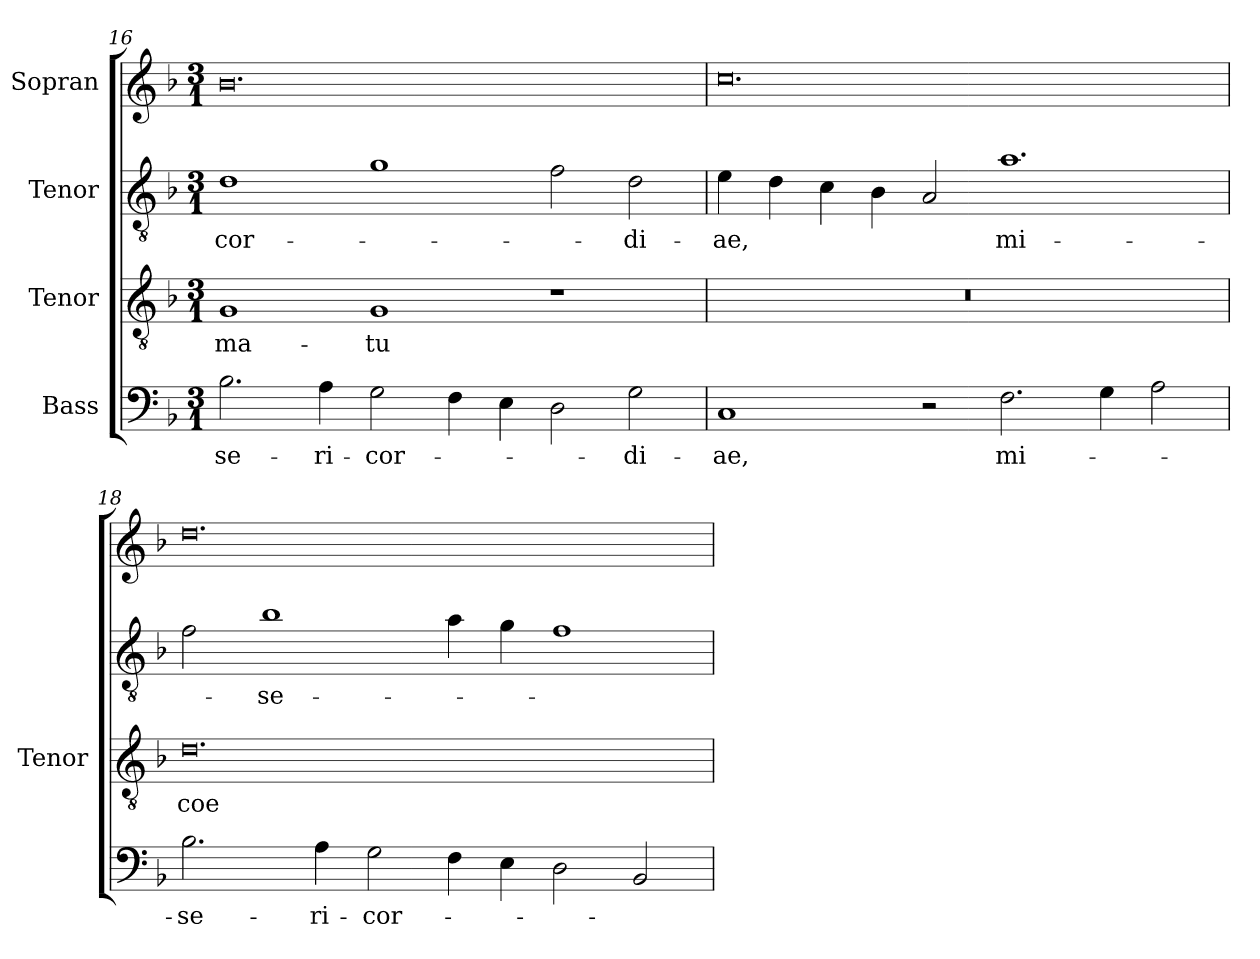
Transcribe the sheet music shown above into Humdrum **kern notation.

**kern	**text	**kern	**text	**kern	**text	**kern
*part4	*part4	*part3	*part3	*part2	*part2	*part1
*staff4	*staff4	*staff3	*staff3	*staff2	*staff2	*staff1
*I"Bass	*	*I"Tenor	*	*I"Tenor	*	*I"Sopran
*	*	*I'Tenor	*	*	*	*
!!LO:PB:g=z
*clefF4	*	*clefGv2	*	*clefGv2	*	*clefG2
*	*	*ITrd7c12	*	*ITrd7c12	*	*
*k[b-]	*	*k[b-]	*	*k[b-]	*	*k[b-]
*F:	*	*F:	*	*F:	*	*F:
*M3/1	*	*M3/1	*	*M3/1	*	*M3/1
=16	=16	=16	=16	=16	=16	=16
!	!LO:LY:b:color=#000000	!	!	!	!	!
!	!	!	!LO:LY:b:color=#000000	!	!	!
!	!	!	!	!	!LO:LY:b:color=#000000	!
2.B-i\	-se-	1GGi	-ma-	1Di	-cor-	0.b-i
!	!LO:LY:b:color=#000000	!	!	!	!	!
4Ai\	-ri-	.	.	.	.	.
!	!LO:LY:b:color=#000000	!	!	!	!	!
!	!	!	!LO:LY:b:color=#000000	!	!	!
2Gi\	-cor-	1GGi	-tu	1Gi	.	.
4Fi\	.	.	.	.	.	.
4Ei\	.	.	.	.	.	.
2Di\	.	1r	.	2Fi\	.	.
!	!LO:LY:b:color=#000000	!	!	!	!	!
!	!	!	!	!	!LO:LY:b:color=#000000	!
2Gi\	-di-	.	.	2Di\	-di-	.
=17	=17	=17	=17	=17	=17	=17
!	!LO:LY:b:color=#000000	!LO:N:vis=1	!	!	!	!
!	!	!	!	!	!LO:LY:b:color=#000000	!
1Ci	-ae,	0.r	.	4Ei\	-ae,	0.cci
.	.	.	.	4Di\	.	.
.	.	.	.	4Ci\	.	.
.	.	.	.	4BB-i\	.	.
2r	.	.	.	2AAi/	.	.
!	!LO:LY:b:color=#000000	!	!	!	!	!
!	!	!	!	!	!LO:LY:b:color=#000000	!
2.Fi\	mi-	.	.	1.Ai	mi-	.
4Gi\	.	.	.	.	.	.
2Ai\	.	.	.	.	.	.
=18	=18	=18	=18	=18	=18	=18
!	!LO:LY:b:color=#000000	!	!	!	!	!
!	!	!	!LO:LY:b:color=#000000	!	!	!
2.B-i\	-se-	0.Di	coe-	2Fi\	.	0.ddi
!	!	!	!	!	!LO:LY:b:color=#000000	!
.	.	.	.	1B-i	-se-	.
!	!LO:LY:b:color=#000000	!	!	!	!	!
4Ai\	-ri-	.	.	.	.	.
!	!LO:LY:b:color=#000000	!	!	!	!	!
2Gi\	-cor-	.	.	.	.	.
4Fi\	.	.	.	4Ai\	.	.
4Ei\	.	.	.	4Gi\	.	.
2Di\	.	.	.	1Fi	.	.
2BB-i/	.	.	.	.	.	.
=	=	=	=	=	=	=
*-	*-	*-	*-	*-	*-	*-
